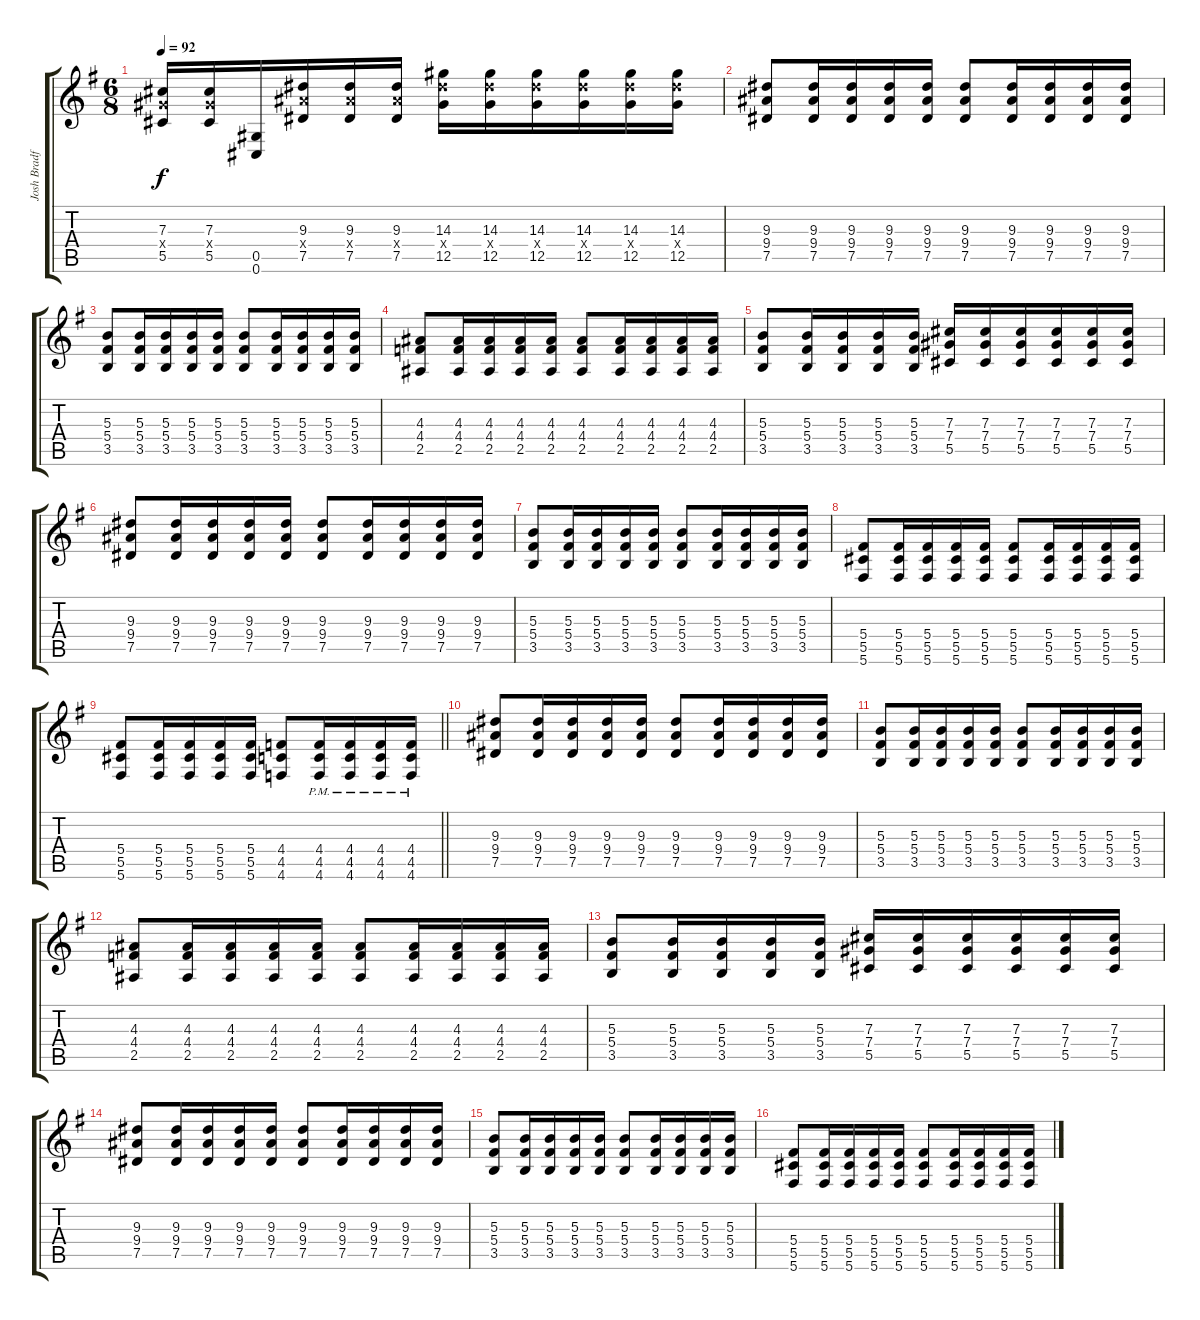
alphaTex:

\track ("Josh Bradford" "Josh Bradf") {instrument overdrivenguitar}
\staff {score tabs}
\tuning (Eb4 Bb3 Gb3 Db3 Ab2 Db2) {hide}
\ts (6 8)
\tempo 92
\clef g2
\ks g
(7.3 7.4{x} 5.5).16{dy f} (7.3 7.4{x} 5.5).16 (0.5 0.6).16 (9.3 9.4{x} 7.5).16 (9.3 9.4{x} 7.5).16 (9.3 9.4{x} 7.5).16 (14.3 14.4{x} 12.5).16 (14.3 14.4{x} 12.5).16 (14.3 14.4{x} 12.5).16 (14.3 14.4{x} 12.5).16 (14.3 14.4{x} 12.5).16 (14.3 14.4{x} 12.5).16 |
(9.3 9.4 7.5).8 (9.3 9.4 7.5).16 (9.3 9.4 7.5).16 (9.3 9.4 7.5).16 (9.3 9.4 7.5).16 (9.3 9.4 7.5).8 (9.3 9.4 7.5).16 (9.3 9.4 7.5).16 (9.3 9.4 7.5).16 (9.3 9.4 7.5).16 |
(5.3 5.4 3.5).8 (5.3 5.4 3.5).16 (5.3 5.4 3.5).16 (5.3 5.4 3.5).16 (5.3 5.4 3.5).16 (5.3 5.4 3.5).8 (5.3 5.4 3.5).16 (5.3 5.4 3.5).16 (5.3 5.4 3.5).16 (5.3 5.4 3.5).16 |
(4.3 4.4 2.5).8 (4.3 4.4 2.5).16 (4.3 4.4 2.5).16 (4.3 4.4 2.5).16 (4.3 4.4 2.5).16 (4.3 4.4 2.5).8 (4.3 4.4 2.5).16 (4.3 4.4 2.5).16 (4.3 4.4 2.5).16 (4.3 4.4 2.5).16 |
(5.3 5.4 3.5).8 (5.3 5.4 3.5).16 (5.3 5.4 3.5).16 (5.3 5.4 3.5).16 (5.3 5.4 3.5).16 (7.3 7.4 5.5).16 (7.3 7.4 5.5).16 (7.3 7.4 5.5).16 (7.3 7.4 5.5).16 (7.3 7.4 5.5).16 (7.3 7.4 5.5).16 |
(9.3 9.4 7.5).8 (9.3 9.4 7.5).16 (9.3 9.4 7.5).16 (9.3 9.4 7.5).16 (9.3 9.4 7.5).16 (9.3 9.4 7.5).8 (9.3 9.4 7.5).16 (9.3 9.4 7.5).16 (9.3 9.4 7.5).16 (9.3 9.4 7.5).16 |
(5.3 5.4 3.5).8 (5.3 5.4 3.5).16 (5.3 5.4 3.5).16 (5.3 5.4 3.5).16 (5.3 5.4 3.5).16 (5.3 5.4 3.5).8 (5.3 5.4 3.5).16 (5.3 5.4 3.5).16 (5.3 5.4 3.5).16 (5.3 5.4 3.5).16 |
(5.4 5.5 5.6).8 (5.4 5.5 5.6).16 (5.4 5.5 5.6).16 (5.4 5.5 5.6).16 (5.4 5.5 5.6).16 (5.4 5.5 5.6).8 (5.4 5.5 5.6).16 (5.4 5.5 5.6).16 (5.4 5.5 5.6).16 (5.4 5.5 5.6).16 |
\barLineRight lightlight
(5.4 5.5 5.6).8 (5.4 5.5 5.6).16 (5.4 5.5 5.6).16 (5.4 5.5 5.6).16 (5.4 5.5 5.6).16 (4.4 4.5 4.6).8 (4.4{pm} 4.5{pm} 4.6{pm}).16 (4.4{pm} 4.5{pm} 4.6{pm}).16 (4.4{pm} 4.5{pm} 4.6{pm}).16 (4.4{pm} 4.5{pm} 4.6{pm}).16 |
(9.3 9.4 7.5).8 (9.3 9.4 7.5).16 (9.3 9.4 7.5).16 (9.3 9.4 7.5).16 (9.3 9.4 7.5).16 (9.3 9.4 7.5).8 (9.3 9.4 7.5).16 (9.3 9.4 7.5).16 (9.3 9.4 7.5).16 (9.3 9.4 7.5).16 |
(5.3 5.4 3.5).8 (5.3 5.4 3.5).16 (5.3 5.4 3.5).16 (5.3 5.4 3.5).16 (5.3 5.4 3.5).16 (5.3 5.4 3.5).8 (5.3 5.4 3.5).16 (5.3 5.4 3.5).16 (5.3 5.4 3.5).16 (5.3 5.4 3.5).16 |
(4.3 4.4 2.5).8 (4.3 4.4 2.5).16 (4.3 4.4 2.5).16 (4.3 4.4 2.5).16 (4.3 4.4 2.5).16 (4.3 4.4 2.5).8 (4.3 4.4 2.5).16 (4.3 4.4 2.5).16 (4.3 4.4 2.5).16 (4.3 4.4 2.5).16 |
(5.3 5.4 3.5).8 (5.3 5.4 3.5).16 (5.3 5.4 3.5).16 (5.3 5.4 3.5).16 (5.3 5.4 3.5).16 (7.3 7.4 5.5).16 (7.3 7.4 5.5).16 (7.3 7.4 5.5).16 (7.3 7.4 5.5).16 (7.3 7.4 5.5).16 (7.3 7.4 5.5).16 |
(9.3 9.4 7.5).8 (9.3 9.4 7.5).16 (9.3 9.4 7.5).16 (9.3 9.4 7.5).16 (9.3 9.4 7.5).16 (9.3 9.4 7.5).8 (9.3 9.4 7.5).16 (9.3 9.4 7.5).16 (9.3 9.4 7.5).16 (9.3 9.4 7.5).16 |
(5.3 5.4 3.5).8 (5.3 5.4 3.5).16 (5.3 5.4 3.5).16 (5.3 5.4 3.5).16 (5.3 5.4 3.5).16 (5.3 5.4 3.5).8 (5.3 5.4 3.5).16 (5.3 5.4 3.5).16 (5.3 5.4 3.5).16 (5.3 5.4 3.5).16 |
(5.4 5.5 5.6).8 (5.4 5.5 5.6).16 (5.4 5.5 5.6).16 (5.4 5.5 5.6).16 (5.4 5.5 5.6).16 (5.4 5.5 5.6).8 (5.4 5.5 5.6).16 (5.4 5.5 5.6).16 (5.4 5.5 5.6).16 (5.4 5.5 5.6).16
